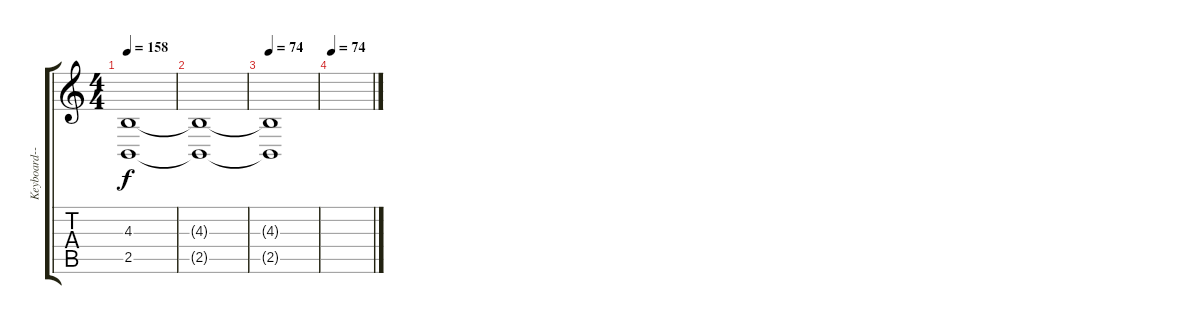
\track ("Keyboard---2" "Keyboard--") {instrument pad4choir}
\staff {score tabs}
\tuning (E4 B3 G3 D3 A2 E2) {hide}
\ts (4 4)
\tempo 158
\clef g2
\ks c
(4.3{t} 2.5{t}).1{dy f} |
(4.3{t} 2.5{t}).1 |
\tempo 74
(4.3{t} 2.5{t}).1 |
\section ("" "")
\tempo 74
